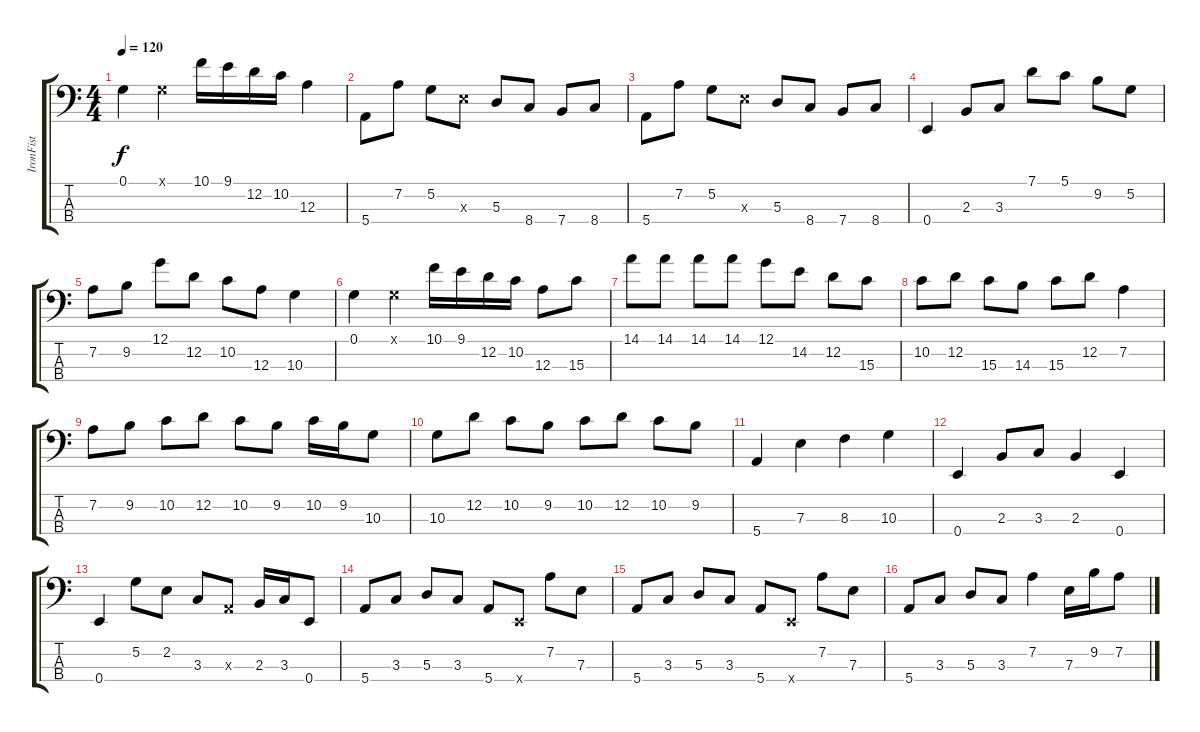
\track ("IronFist" "IronFist") {instrument electricbassfinger}
\staff {score tabs}
\tuning (G2 D2 A1 E1) {hide}
\ts (4 4)
\tempo 120
\clef f4
\ks c
0.1.4{dy f} 0.1{x}.4 10.1.16 9.1.16 12.2.16 10.2.16 12.3.4 |
5.4.8 7.2.8 5.2.8 7.3{x}.8 5.3.8 8.4.8 7.4.8 8.4.8 |
5.4.8 7.2.8 5.2.8 7.3{x}.8 5.3.8 8.4.8 7.4.8 8.4.8 |
0.4.4 2.3.8 3.3.8 7.1.8 5.1.8 9.2.8 5.2.8 |
7.2.8 9.2.8 12.1.8 12.2.8 10.2.8 12.3.8 10.3.4 |
0.1.4 0.1{x}.4 10.1.16 9.1.16 12.2.16 10.2.16 12.3.8 15.3.8 |
14.1.8 14.1.8 14.1.8 14.1.8 12.1.8 14.2.8 12.2.8 15.3.8 |
10.2.8 12.2.8 15.3.8 14.3.8 15.3.8 12.2.8 7.2.4 |
7.2.8 9.2.8 10.2.8 12.2.8 10.2.8 9.2.8 10.2.16 9.2.16 10.3.8 |
10.3.8 12.2.8 10.2.8 9.2.8 10.2.8 12.2.8 10.2.8 9.2.8 |
5.4.4 7.3.4 8.3.4 10.3.4 |
0.4.4 2.3.8 3.3.8 2.3.4 0.4.4 |
0.4.4 5.2.8 2.2.8 3.3.8 0.3{x}.8 2.3.16 3.3.16 0.4.8 |
5.4.8 3.3.8 5.3.8 3.3.8 5.4.8 0.4{x}.8 7.2.8 7.3.8 |
5.4.8 3.3.8 5.3.8 3.3.8 5.4.8 0.4{x}.8 7.2.8 7.3.8 |
5.4.8 3.3.8 5.3.8 3.3.8 7.2.4 7.3.16 9.2.16 7.2.8
